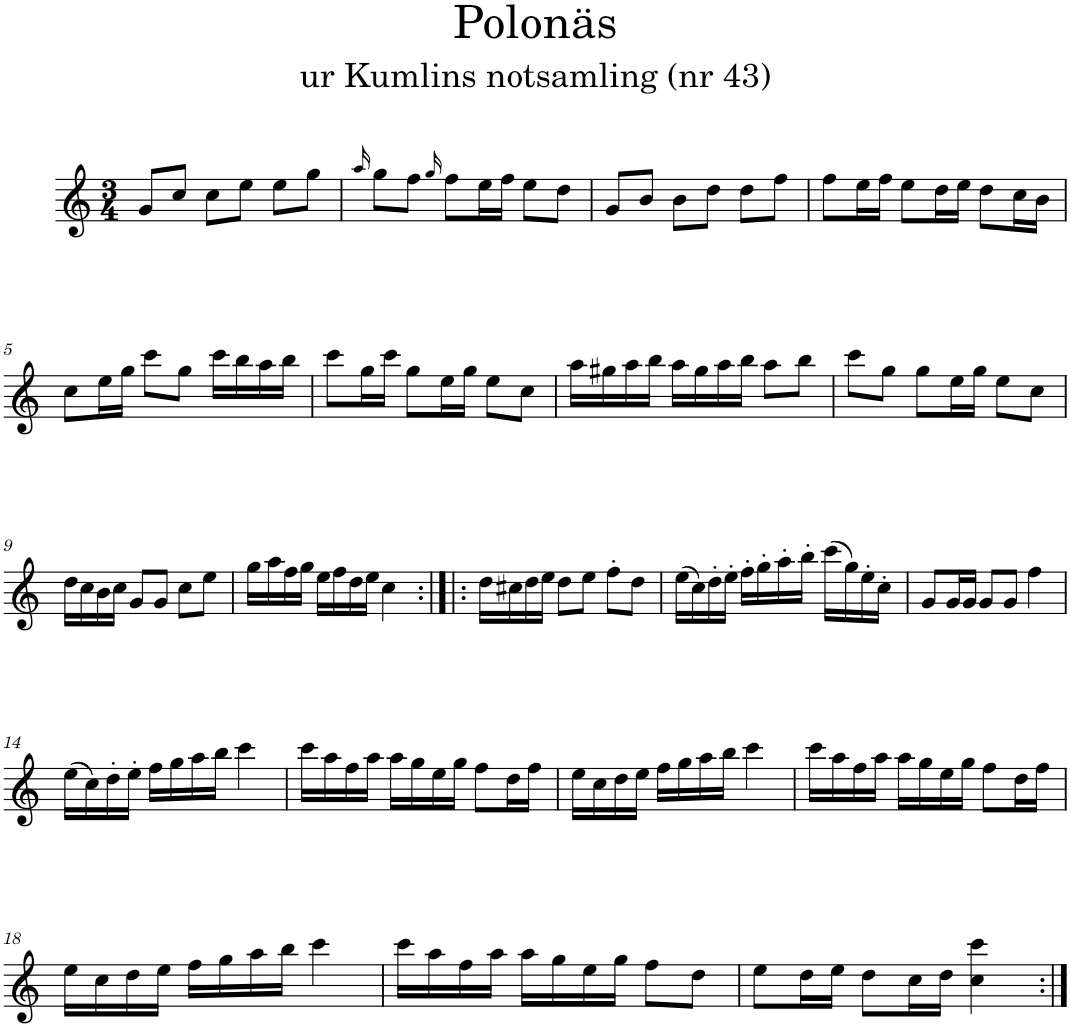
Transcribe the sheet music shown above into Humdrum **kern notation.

**kern
*part1
*staff1
*I"Piano
*I'Pno
*clefG2
*k[]
*M3/4
=1
8g/L
8cc/J
8cc\L
8ee\J
8ee\L
8gg\J
=2
16qaa/
8gg\L
8ff\J
16qgg/
8ff\L
16ee\L
16ff\JJ
8ee\L
8dd\J
=3
8g/L
8b/J
8b\L
8dd\J
8dd\L
8ff\J
=4
8ff\L
16ee\L
16ff\JJ
8ee\L
16dd\L
16ee\JJ
8dd\L
16cc\L
16b\JJ
!!LO:LB:g=z
=5
8cc\L
16ee\L
16gg\JJ
8ccc\L
8gg\J
16ccc\LL
16bb\
16aa\
16bb\JJ
=6
8ccc\L
16gg\L
16ccc\JJ
8gg\L
16ee\L
16gg\JJ
8ee\L
8cc\J
=7
16aa\LL
16gg#X\
16aa\
16bb\JJ
16aa\LL
16gg#\
16aa\
16bb\JJ
8aa\L
8bb\J
=8
8ccc\L
8gg\J
8gg\L
16ee\L
16gg\JJ
8ee\L
8cc\J
!!LO:LB:g=z
=9
16dd\LL
16cc\
16b\
16cc\JJ
8g/L
8g/J
8cc\L
8ee\J
=10
16gg\LL
16aa\
16ff\
16gg\JJ
16ee\LL
16ff\
16dd\
16ee\JJ
4cc\
=11:|!|:
16dd\LL
16cc#X\
16dd\
16ee\JJ
8dd\L
8ee\J
8ff'\L
8dd\J
=12
(16ee\LL
16cc\)
16dd'\
16ee'\JJ
16ff'\LL
16gg'\
16aa'\
16bb'\JJ
(16ccc\LL
16gg\)
16ee'\
16cc'\JJ
=13
8g/L
16g/L
16g/JJ
8g/L
8g/J
4ff\
!!LO:LB:g=z
=14
(16ee\LL
16cc\)
16dd'\
16ee'\JJ
16ff\LL
16gg\
16aa\
16bb\JJ
4ccc\
=15
16ccc\LL
16aa\
16ff\
16aa\JJ
16aa\LL
16gg\
16ee\
16gg\JJ
8ff\L
16dd\L
16ff\JJ
=16
16ee\LL
16cc\
16dd\
16ee\JJ
16ff\LL
16gg\
16aa\
16bb\JJ
4ccc\
=17
16ccc\LL
16aa\
16ff\
16aa\JJ
16aa\LL
16gg\
16ee\
16gg\JJ
8ff\L
16dd\L
16ff\JJ
!!LO:LB:g=z
=18
16ee\LL
16cc\
16dd\
16ee\JJ
16ff\LL
16gg\
16aa\
16bb\JJ
4ccc\
=19
16ccc\LL
16aa\
16ff\
16aa\JJ
16aa\LL
16gg\
16ee\
16gg\JJ
8ff\L
8dd\J
=20
8ee\L
16dd\L
16ee\JJ
8dd\L
16cc\L
16dd\JJ
4cc\ 4ccc\
=:|!
*-
